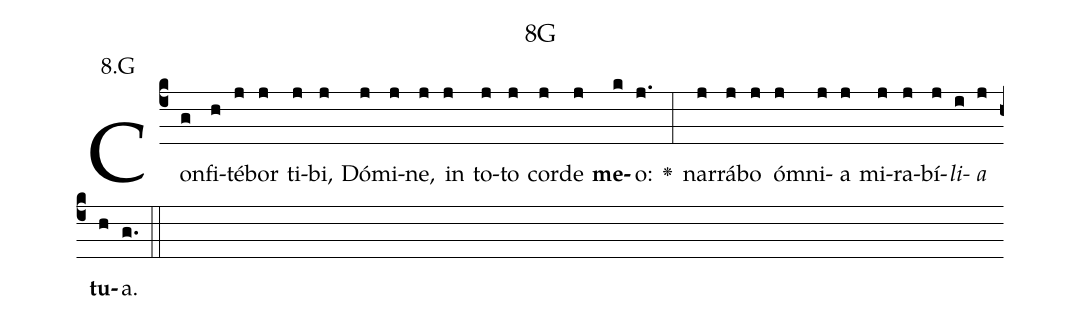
name: 8G;
annotation: 8.G;
%%
(c4)Con(g)fi(h)té(j)bor(j) ti(j)bi,(j) Dó(j)mi(j)ne,(j) in(j) to(j)to(j) cor(j)de(j) <b>me</b>(k)o:(j.) <v>\greheightstar</v>(:) nar(j)rá(j)bo(j) óm(j)ni(j)a(j) mi(j)ra(j)bí(j)<i>li</i>(i)<i>a</i>(j) <b>tu</b>(h)a.(g.) (::)


%E(j) u(j) o(i) u(j) a(h) e.(g.) (::)
